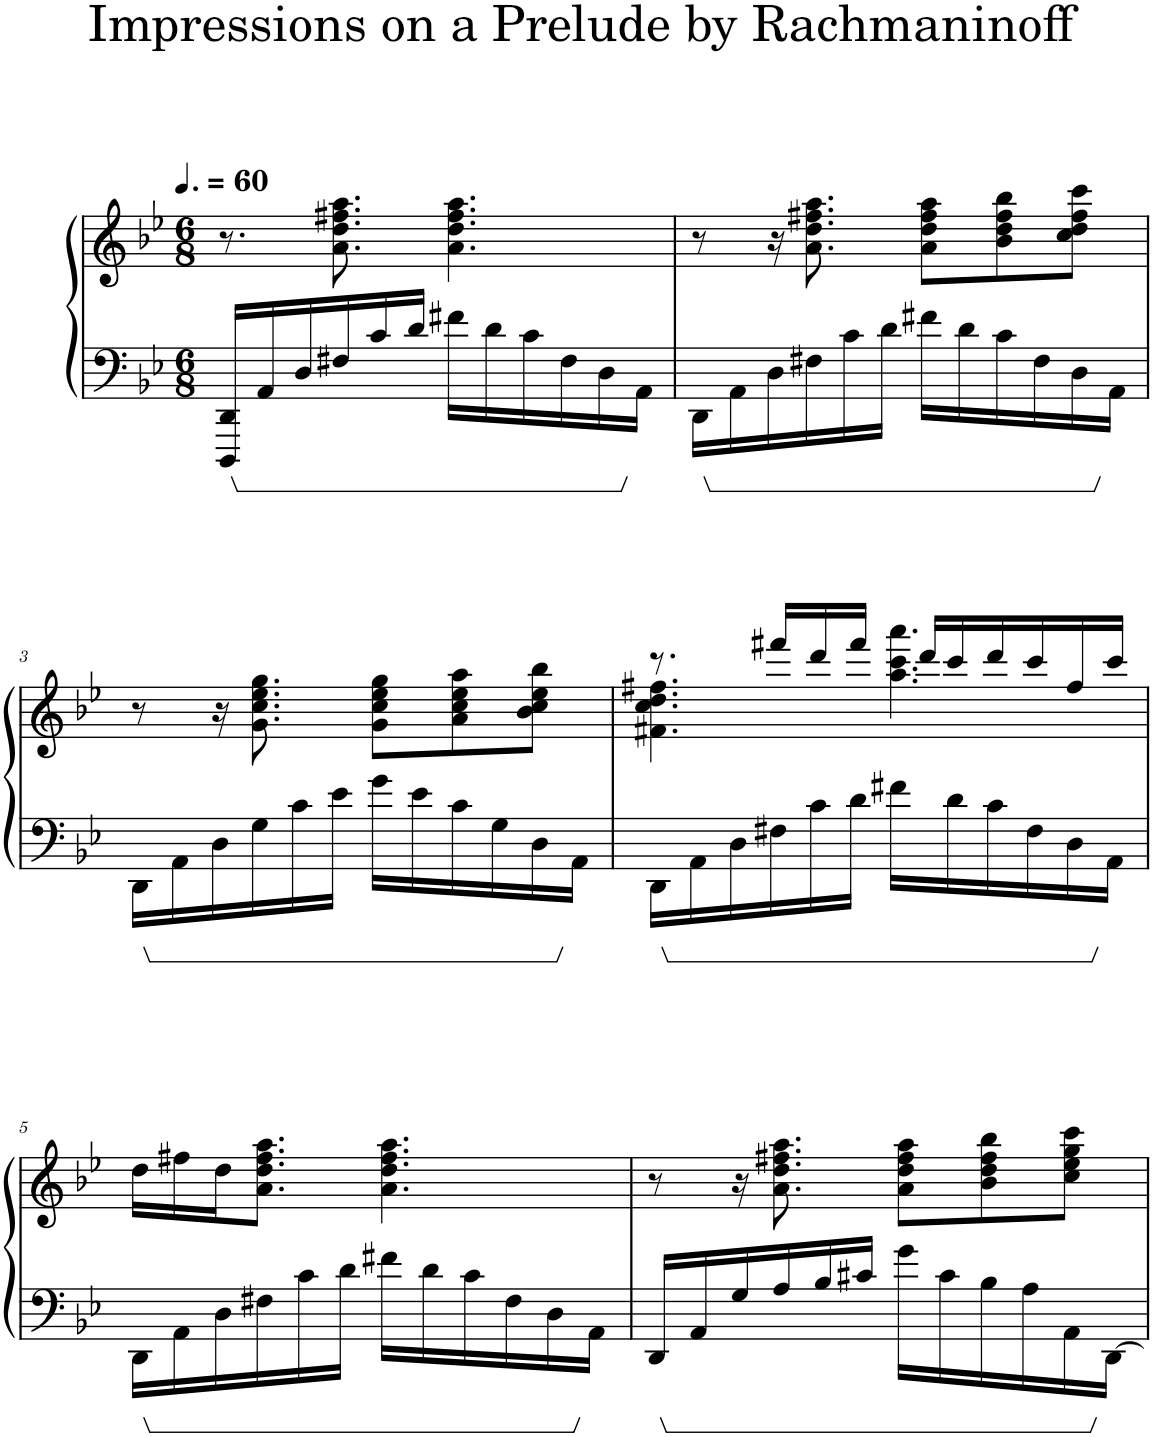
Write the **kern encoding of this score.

**kern	**kern
*part1	*part1
*staff2	*staff1
*I"Piano	*
*I'Pno.	*
*clefF4	*clefG2
*k[b-e-]	*k[b-e-]
*M6/8	*M6/8
*MM90	*MM90
=1	=1
16DDD/ 16DD/LL	8.r
16AA/	.
16D/	.
16F#X/	8.a\ 8.dd\ 8.ff#X\ 8.aa\
16c/	.
16d/JJ	.
16f#X\LL	4.a\ 4.dd\ 4.ff#\ 4.aa\
16d\	.
16c\	.
16F#\	.
16D\	.
16AA\JJ	.
=2	=2
16DD\LL	8r
16AA\	.
16D\	16r
16F#X\	8.a\ 8.dd\ 8.ff#X\ 8.aa\
16c\	.
16d\JJ	.
16f#X\LL	8a\ 8dd\ 8ff#\ 8aa\L
16d\	.
16c\	8b-\ 8dd\ 8ff#\ 8bb-\
16F#\	.
16D\	8cc\ 8dd\ 8ff#\ 8ccc\J
16AA\JJ	.
!!LO:LB:g=z
=3	=3
16DD\LL	8r
16AA\	.
16D\	16r
16G\	8.g\ 8.cc\ 8.ee-\ 8.gg\
16c\	.
16e-\JJ	.
16g\LL	8g\ 8cc\ 8ee-\ 8gg\L
16e-\	.
16c\	8a\ 8cc\ 8ee-\ 8aa\
16G\	.
16D\	8b-\ 8cc\ 8ee-\ 8bb-\J
16AA\JJ	.
=4	=4
*	*^
16DD\LL	8.r	4.f#X\ 4.cc\ 4.dd\ 4.ff#X\
16AA\	.	.
16D\	.	.
16F#X\	16fff#X/LL	.
16c\	16ddd/	.
16d\JJ	16fff#/JJ	.
16f#X\LL	16ddd/LL	4.aa\ 4.ccc\ 4.aaa\
16d\	16ccc/	.
16c\	16ddd/	.
16F#\	16ccc/	.
16D\	16ff#/	.
16AA\JJ	16ccc/JJ	.
*	*v	*v
!!LO:LB:g=z
=5	=5
16DD\LL	16dd\LL
16AA\	16ff#X\
16D\	16dd\J
16F#X\	8.a\ 8.dd\ 8.ff#\ 8.aa\J
16c\	.
16d\JJ	.
16f#X\LL	4.a\ 4.dd\ 4.ff#\ 4.aa\
16d\	.
16c\	.
16F#\	.
16D\	.
16AA\JJ	.
=6	=6
16DD/LL	8r
16AA/	.
16G/	16r
16A/	8.a\ 8.dd\ 8.ff#X\ 8.aa\
16B-/	.
16c#X/JJ	.
16g\LL	8a\ 8dd\ 8ff#\ 8aa\L
16c#\	.
16B-\	8b-\ 8dd\ 8ff#\ 8bb-\
16A\	.
16AA\	8cc\ 8ee-\ 8gg\ 8ccc\J
[16DD\JJ	.
=	=
*-	*-
